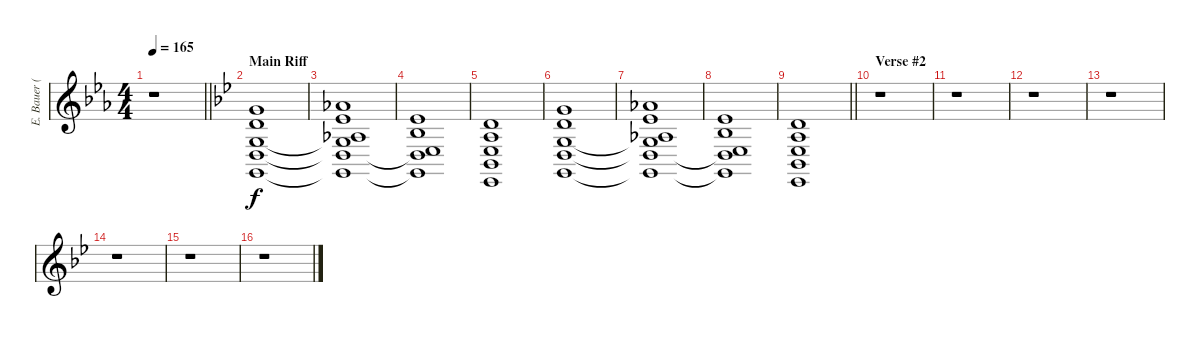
\track ("E. Bauer (Keyboard)" "E. Bauer (") {instrument choiraahs}
\staff {score}
\tuning (E4 B3 G3 D3 A2 E2 B1) {hide}
\ts (4 4)
\tempo 165
\clef g2
\barLineRight lightlight
\ks cminor
r.1{dy f} |
\section ("" "Main Riff")
\ks gminor
(8.2 7.3 5.4 5.5 3.6).1 |
(4.1 4.2 1.3 5.4{t} 5.5{t} 3.6{t}).1 |
(4.2 3.3 1.4 5.5{t} 3.6{t}).1 |
(3.2 2.3 6.5 6.6 4.7).1 |
(8.2 7.3 5.4 5.5 3.6).1 |
(4.1 4.2 1.3 5.4{t} 5.5{t} 3.6{t}).1 |
(4.2 3.3 1.4 5.5{t} 3.6{t}).1 |
\barLineRight lightlight
(3.2 2.3 6.5 6.6 4.7).1 |
\section ("" "Verse #2")
r.1 |
r.1 |
r.1 |
r.1 |
r.1 |
r.1 |
r.1
